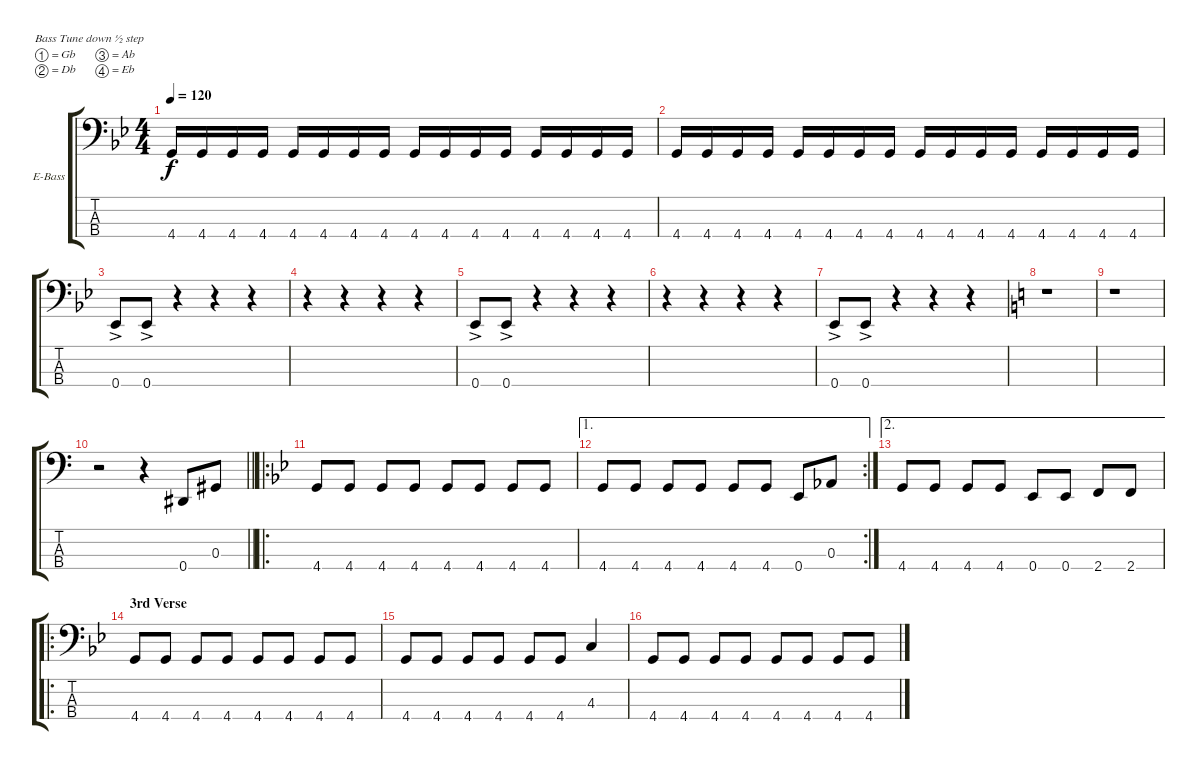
\bracketExtendMode groupsimilarinstruments
\firstSystemTrackNameOrientation horizontal
\otherSystemsTrackNameOrientation horizontal
\track ("Bass" "E-Bass") {instrument electricbasspick}
\staff {score tabs}
\tuning (Gb2 Db2 Ab1 Eb1)
\ts (4 4)
\tempo 120
\clef f4
\ks bb
4.4.16{dy f} 4.4.16 4.4.16 4.4.16 4.4.16 4.4.16 4.4.16 4.4.16 4.4.16 4.4.16 4.4.16 4.4.16 4.4.16 4.4.16 4.4.16 4.4.16 |
4.4.16 4.4.16 4.4.16 4.4.16 4.4.16 4.4.16 4.4.16 4.4.16 4.4.16 4.4.16 4.4.16 4.4.16 4.4.16 4.4.16 4.4.16 4.4.16 |
0.4{ac}.8 0.4{ac}.8 r.4 r.4 r.4 |
r.4 r.4 r.4 r.4 |
0.4{ac}.8 0.4{ac}.8 r.4 r.4 r.4 |
r.4 r.4 r.4 r.4 |
0.4{ac}.8 0.4{ac}.8 r.4 r.4 r.4 |
\ks c
r.1 |
r.1 |
\barLineRight lightlight
r.2 r.4 0.4.8 0.3.8 |
\ro
\ks bb
4.4.8 4.4.8 4.4.8 4.4.8 4.4.8 4.4.8 4.4.8 4.4.8 |
\ae 1
\rc 2
4.4.8 4.4.8 4.4.8 4.4.8 4.4.8 4.4.8 0.4.8 0.3.8 |
\ae 2
4.4.8 4.4.8 4.4.8 4.4.8 0.4.8 0.4.8 2.4.8 2.4.8 |
\ro
\section ("" "3rd Verse")
4.4.8 4.4.8 4.4.8 4.4.8 4.4.8 4.4.8 4.4.8 4.4.8 |
4.4.8 4.4.8 4.4.8 4.4.8 4.4.8 4.4.8 4.3.4 |
4.4.8 4.4.8 4.4.8 4.4.8 4.4.8 4.4.8 4.4.8 4.4.8
